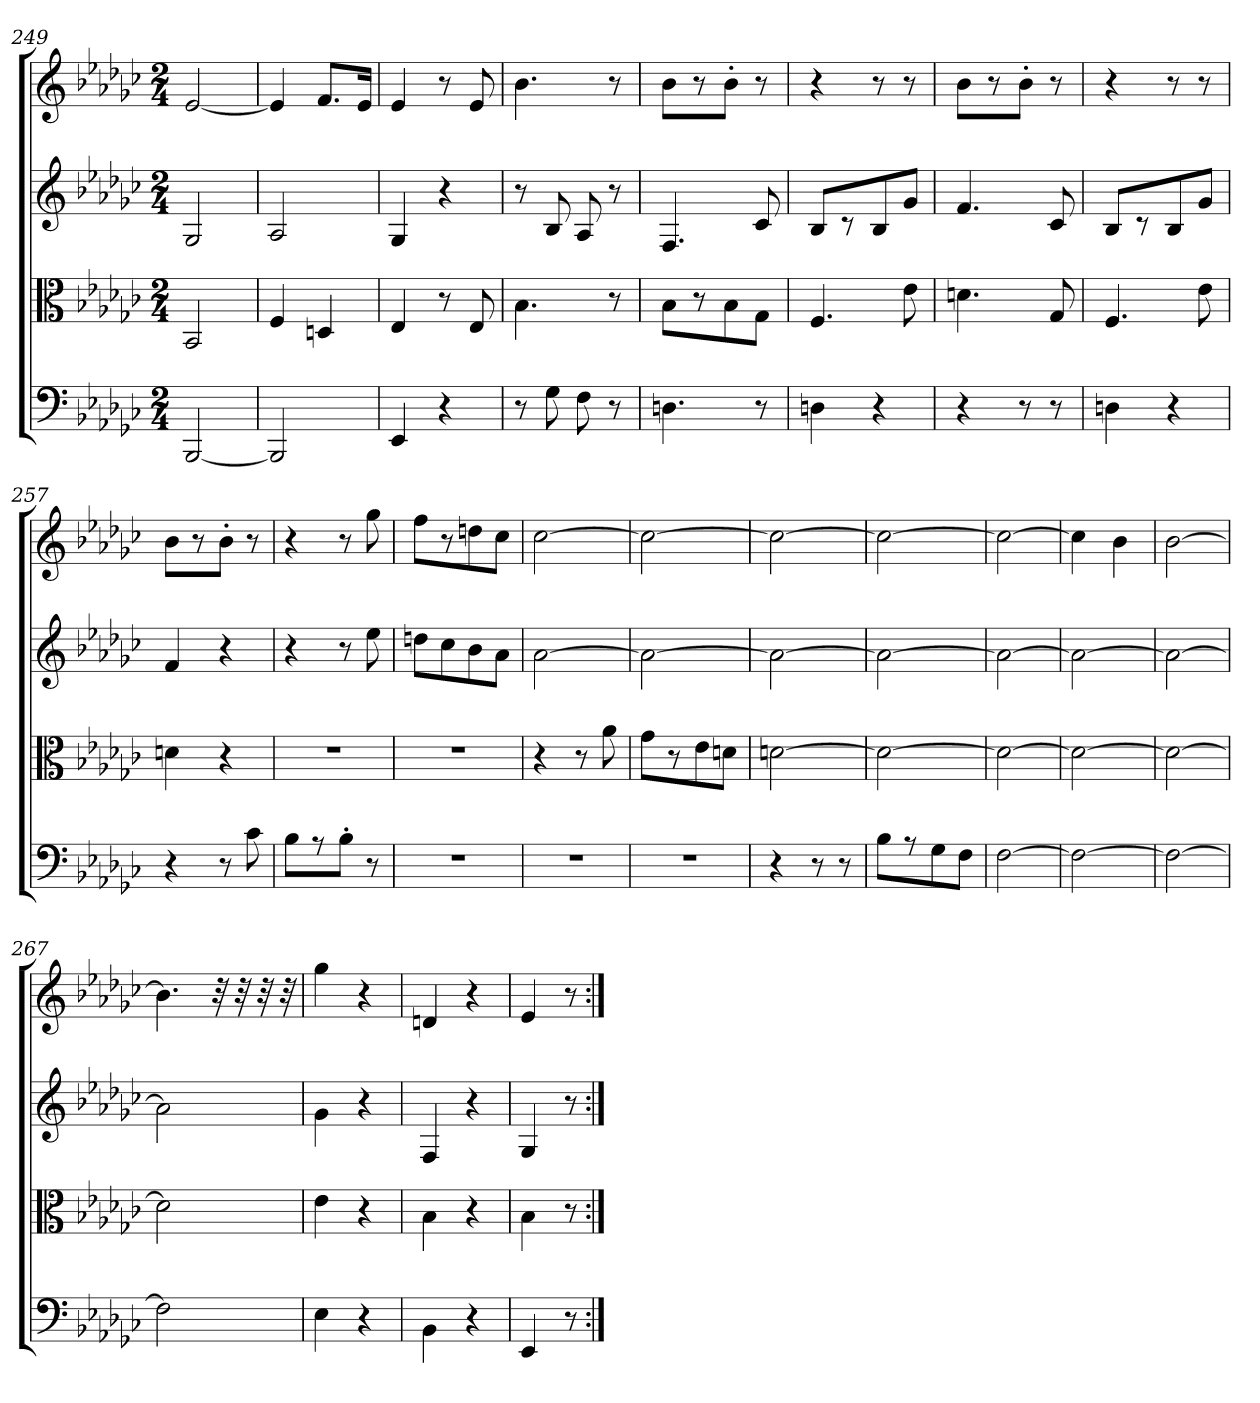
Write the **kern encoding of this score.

**kern	**kern	**kern	**kern
*part4	*part3	*part2	*part1
*staff4	*staff3	*staff2	*staff1
*clefF4	*clefC3	*clefG2	*clefG2
*k[b-e-a-d-g-c-]	*k[b-e-a-d-g-c-]	*k[b-e-a-d-g-c-]	*k[b-e-a-d-g-c-]
*e-:	*e-:	*e-:	*e-:
*M2/4	*M2/4	*M2/4	*M2/4
=249	=249	=249	=249
[2BBB-/	2BB-/	2G-/	[2e-/
=250	=250	=250	=250
2BBB-/]	4F/	2A-/	4e-/]
.	4Dn/	.	8.f/L
.	.	.	16e-/Jk
=251	=251	=251	=251
4EE-/	4E-/	4G-/	4e-/
4r	8r	4r	8r
.	8E-/	.	8e-/
=252	=252	=252	=252
8r	4.B-\	8r	4.b-\
8G-\	.	8B-/	.
8F\	.	8A-/	.
8r	8r	8r	8r
=253	=253	=253	=253
4.Dn\	8B-\L	4.F/	8b-\L
.	8r	.	8r
.	8B-\	.	8b-'\J
8r	8G-\J	8c-/	8r
=254	=254	=254	=254
4Dn\	4.F/	8B-/L	4r
.	.	8r	.
4r	.	8B-/	8r
.	8e-\	8g-/J	8r
=255	=255	=255	=255
4r	4.dn\	4.f/	8b-\L
.	.	.	8r
8r	.	.	8b-'\J
8r	8G-/	8c-/	8r
=256	=256	=256	=256
4Dn\	4.F/	8B-/L	4r
.	.	8r	.
4r	.	8B-/	8r
.	8e-\	8g-/J	8r
=257	=257	=257	=257
4r	4dn\	4f/	8b-\L
.	.	.	8r
8r	4r	4r	8b-'\J
8c-\	.	.	8r
=258	=258	=258	=258
8B-\L	2r	4r	4r
8r	.	.	.
8B-'\J	.	8r	8r
8r	.	8ee-\	8gg-\
=259	=259	=259	=259
2r	2r	8ddn\L	8ff\L
.	.	8cc-\	8r
.	.	8b-\	8ddn\
.	.	8a-\J	8cc-\J
=260	=260	=260	=260
2r	4r	[2a-\	[2cc-\
.	8r	.	.
.	8a-\	.	.
=261	=261	=261	=261
2r	8g-\L	2a-\_	2cc-\_
.	8r	.	.
.	8e-\	.	.
.	8dn\J	.	.
=262	=262	=262	=262
4r	[2dn\	2a-\_	2cc-\_
8r	.	.	.
8r	.	.	.
=263	=263	=263	=263
8B-\L	2d\_	2a-\_	2cc-\_
8r	.	.	.
8G-\	.	.	.
8F\J	.	.	.
=264	=264	=264	=264
[2F\	2d\_	2a-\_	2cc-\_
=265	=265	=265	=265
2F\_	2d\_	2a-\_	4cc-\]
.	.	.	4b-\
=266	=266	=266	=266
2F\_	2d\_	2a-\_	[2b-\
=267	=267	=267	=267
2F\]	2d\]	2a-\]	4.b-\]
.	.	.	32r
.	.	.	32r
.	.	.	32r
.	.	.	32r
=268	=268	=268	=268
4E-\	4e-\	4g-\	4gg-\
4r	4r	4r	4r
=269	=269	=269	=269
4BB-\	4B-\	4F/	4dn/
4r	4r	4r	4r
=270	=270	=270	=270
4EE-/	4B-\	4G-/	4e-/
8r	8r	8r	8r
=:|!	=:|!	=:|!	=:|!
*-	*-	*-	*-
